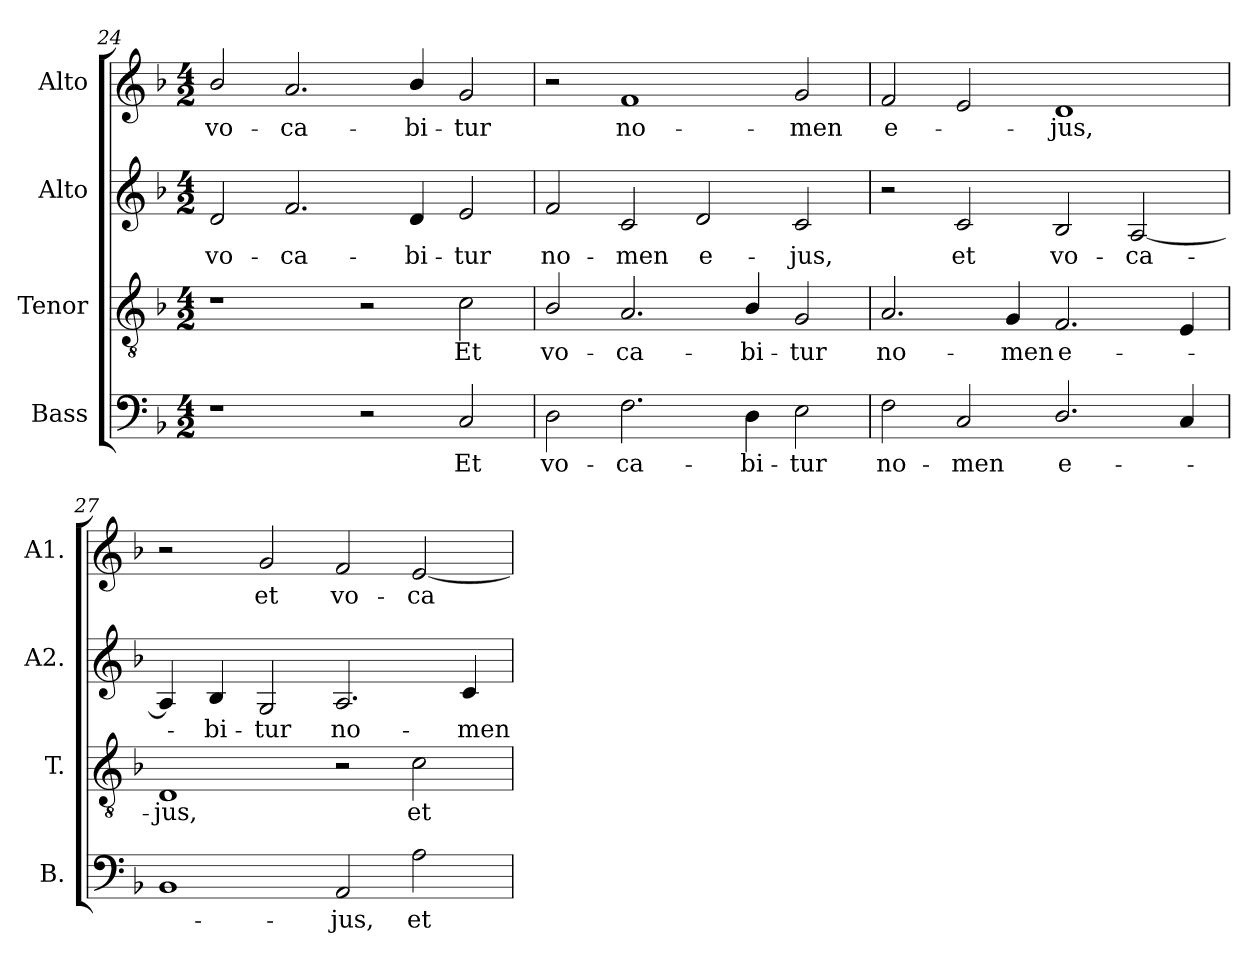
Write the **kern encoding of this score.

**kern	**text	**kern	**text	**kern	**text	**kern	**text
*part4	*part4	*part3	*part3	*part2	*part2	*part1	*part1
*staff4	*staff4	*staff3	*staff3	*staff2	*staff2	*staff1	*staff1
*I"Bass	*	*I"Tenor	*	*I"Alto	*	*I"Alto	*
*I'B.	*	*I'T.	*	*I'A2.	*	*I'A1.	*
*clefF4	*	*clefGv2	*	*clefG2	*	*clefG2	*
*	*	*ITrd7c12	*	*	*	*	*
*k[b-]	*	*k[b-]	*	*k[b-]	*	*k[b-]	*
*F:	*	*F:	*	*F:	*	*F:	*
*M4/2	*	*M4/2	*	*M4/2	*	*M4/2	*
=24	=24	=24	=24	=24	=24	=24	=24
!	!	!	!	!	!LO:LY:b:color=#000000	!	!
!	!	!	!	!	!	!	!LO:LY:b:color=#000000
1r	.	1r	.	2di/	vo-	2b-i/	vo-
!	!	!	!	!	!LO:LY:b:color=#000000	!	!
!	!	!	!	!	!	!	!LO:LY:b:color=#000000
.	.	.	.	2.fi/	-ca-	2.ai/	-ca-
2r	.	2r	.	.	.	.	.
!	!	!	!	!	!LO:LY:b:color=#000000	!	!
!	!	!	!	!	!	!	!LO:LY:b:color=#000000
.	.	.	.	4di/	-bi-	4b-i/	-bi-
!	!LO:LY:b:color=#000000	!	!	!	!	!	!
!	!	!	!LO:LY:b:color=#000000	!	!	!	!
!	!	!	!	!	!LO:LY:b:color=#000000	!	!
!	!	!	!	!	!	!	!LO:LY:b:color=#000000
2Ci/	Et	2Ci\	Et	2ei/	-tur	2gi/	-tur
=25	=25	=25	=25	=25	=25	=25	=25
!	!LO:LY:b:color=#000000	!	!	!	!	!	!
!	!	!	!LO:LY:b:color=#000000	!	!	!	!
!	!	!	!	!	!LO:LY:b:color=#000000	!	!
2Di\	vo-	2BB-i/	vo-	2fi/	no-	2r	.
!	!LO:LY:b:color=#000000	!	!	!	!	!	!
!	!	!	!LO:LY:b:color=#000000	!	!	!	!
!	!	!	!	!	!LO:LY:b:color=#000000	!	!
!	!	!	!	!	!	!	!LO:LY:b:color=#000000
2.Fi\	-ca-	2.AAi/	-ca-	2ci/	-men	1fi	no-
!	!	!	!	!	!LO:LY:b:color=#000000	!	!
.	.	.	.	2di/	e-	.	.
!	!LO:LY:b:color=#000000	!	!	!	!	!	!
!	!	!	!LO:LY:b:color=#000000	!	!	!	!
4Di\	-bi-	4BB-i/	-bi-	.	.	.	.
!	!LO:LY:b:color=#000000	!	!	!	!	!	!
!	!	!	!LO:LY:b:color=#000000	!	!	!	!
!	!	!	!	!	!LO:LY:b:color=#000000	!	!
!	!	!	!	!	!	!	!LO:LY:b:color=#000000
2Ei\	-tur	2GGi/	-tur	2ci/	-jus,	2gi/	-men
!!LO:LB:g=z
=26	=26	=26	=26	=26	=26	=26	=26
!	!LO:LY:b:color=#000000	!	!	!	!	!	!
!	!	!	!LO:LY:b:color=#000000	!	!	!	!
!	!	!	!	!	!	!	!LO:LY:b:color=#000000
2Fi\	no-	2.AAi/	no-	2r	.	2fi/	e-
!	!LO:LY:b:color=#000000	!	!	!	!	!	!
!	!	!	!	!	!LO:LY:b:color=#000000	!	!
2Ci/	-men	.	.	2ci/	et	2ei/	.
!	!	!	!LO:LY:b:color=#000000	!	!	!	!
.	.	4GGi/	-men	.	.	.	.
!	!LO:LY:b:color=#000000	!	!	!	!	!	!
!	!	!	!LO:LY:b:color=#000000	!	!	!	!
!	!	!	!	!	!LO:LY:b:color=#000000	!	!
!	!	!	!	!	!	!	!LO:LY:b:color=#000000
2.Di/	e-	2.FFi/	e-	2B-i/	vo-	1di	-jus,
!	!	!	!	!	!LO:LY:b:color=#000000	!	!
.	.	.	.	[2Ai/	-ca-	.	.
4Ci/	.	4EEi/	.	.	.	.	.
=27	=27	=27	=27	=27	=27	=27	=27
!	!	!	!LO:LY:b:color=#000000	!	!	!	!
1BB-i	.	1DDi	-jus,	4Ai/]	.	2r	.
!	!	!	!	!	!LO:LY:b:color=#000000	!	!
.	.	.	.	4B-i/	-bi-	.	.
!	!	!	!	!	!LO:LY:b:color=#000000	!	!
!	!	!	!	!	!	!	!LO:LY:b:color=#000000
.	.	.	.	2Gi/	-tur	2gi/	et
!	!LO:LY:b:color=#000000	!	!	!	!	!	!
!	!	!	!	!	!LO:LY:b:color=#000000	!	!
!	!	!	!	!	!	!	!LO:LY:b:color=#000000
2AAi/	-jus,	2r	.	2.Ai/	no-	2fi/	vo-
!	!LO:LY:b:color=#000000	!	!	!	!	!	!
!	!	!	!LO:LY:b:color=#000000	!	!	!	!
!	!	!	!	!	!	!	!LO:LY:b:color=#000000
2Ai\	et	2Ci\	et	.	.	[2ei/	-ca-
!	!	!	!	!	!LO:LY:b:color=#000000	!	!
.	.	.	.	4ci/	-men	.	.
=	=	=	=	=	=	=	=
*-	*-	*-	*-	*-	*-	*-	*-
